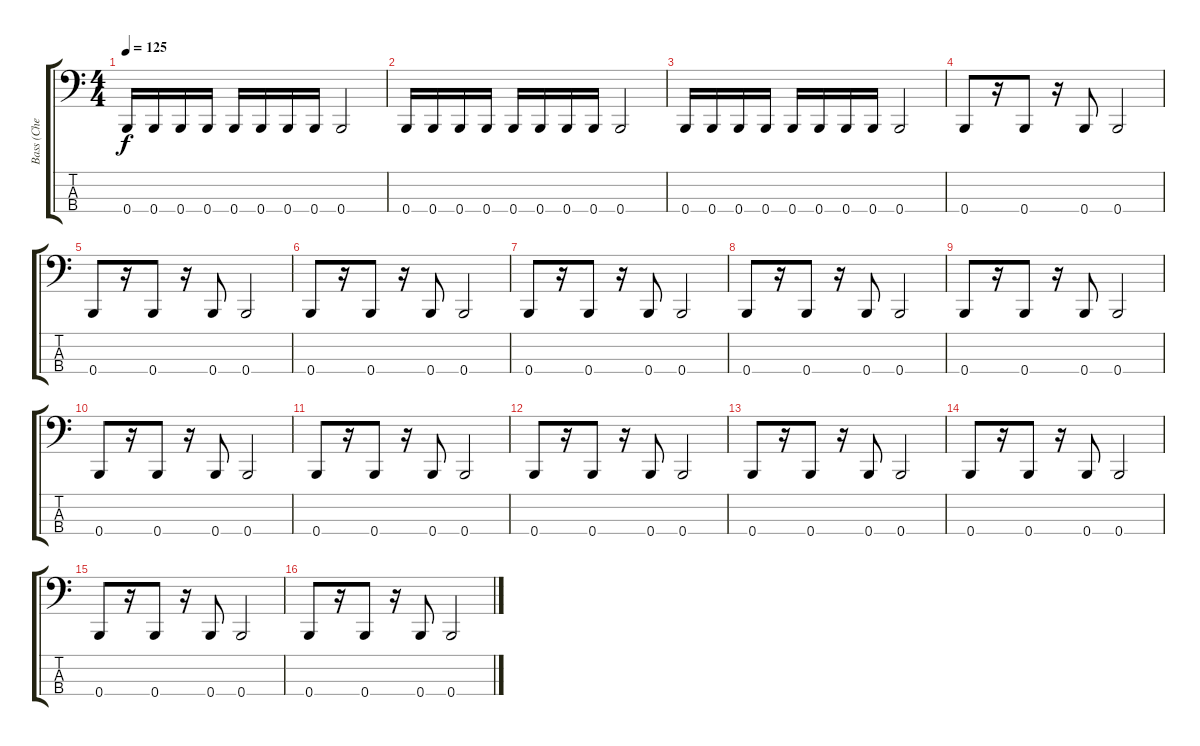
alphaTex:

\track ("Bass (Che Gö)" "Bass (Che ") {instrument electricbasspick}
\staff {score tabs}
\tuning (D2 A1 E1 B0) {hide}
\ts (4 4)
\tempo 125
\clef f4
\ks c
0.4.16{dy f} 0.4.16 0.4.16 0.4.16 0.4.16 0.4.16 0.4.16 0.4.16 0.4.2 |
0.4.16 0.4.16 0.4.16 0.4.16 0.4.16 0.4.16 0.4.16 0.4.16 0.4.2 |
0.4.16 0.4.16 0.4.16 0.4.16 0.4.16 0.4.16 0.4.16 0.4.16 0.4.2 |
0.4.8 r.16 0.4.8 r.16 0.4.8 0.4.2 |
0.4.8 r.16 0.4.8 r.16 0.4.8 0.4.2 |
0.4.8 r.16 0.4.8 r.16 0.4.8 0.4.2 |
0.4.8 r.16 0.4.8 r.16 0.4.8 0.4.2 |
0.4.8 r.16 0.4.8 r.16 0.4.8 0.4.2 |
0.4.8 r.16 0.4.8 r.16 0.4.8 0.4.2 |
0.4.8 r.16 0.4.8 r.16 0.4.8 0.4.2 |
0.4.8 r.16 0.4.8 r.16 0.4.8 0.4.2 |
0.4.8 r.16 0.4.8 r.16 0.4.8 0.4.2 |
0.4.8 r.16 0.4.8 r.16 0.4.8 0.4.2 |
0.4.8 r.16 0.4.8 r.16 0.4.8 0.4.2 |
0.4.8 r.16 0.4.8 r.16 0.4.8 0.4.2 |
0.4.8 r.16 0.4.8 r.16 0.4.8 0.4.2
